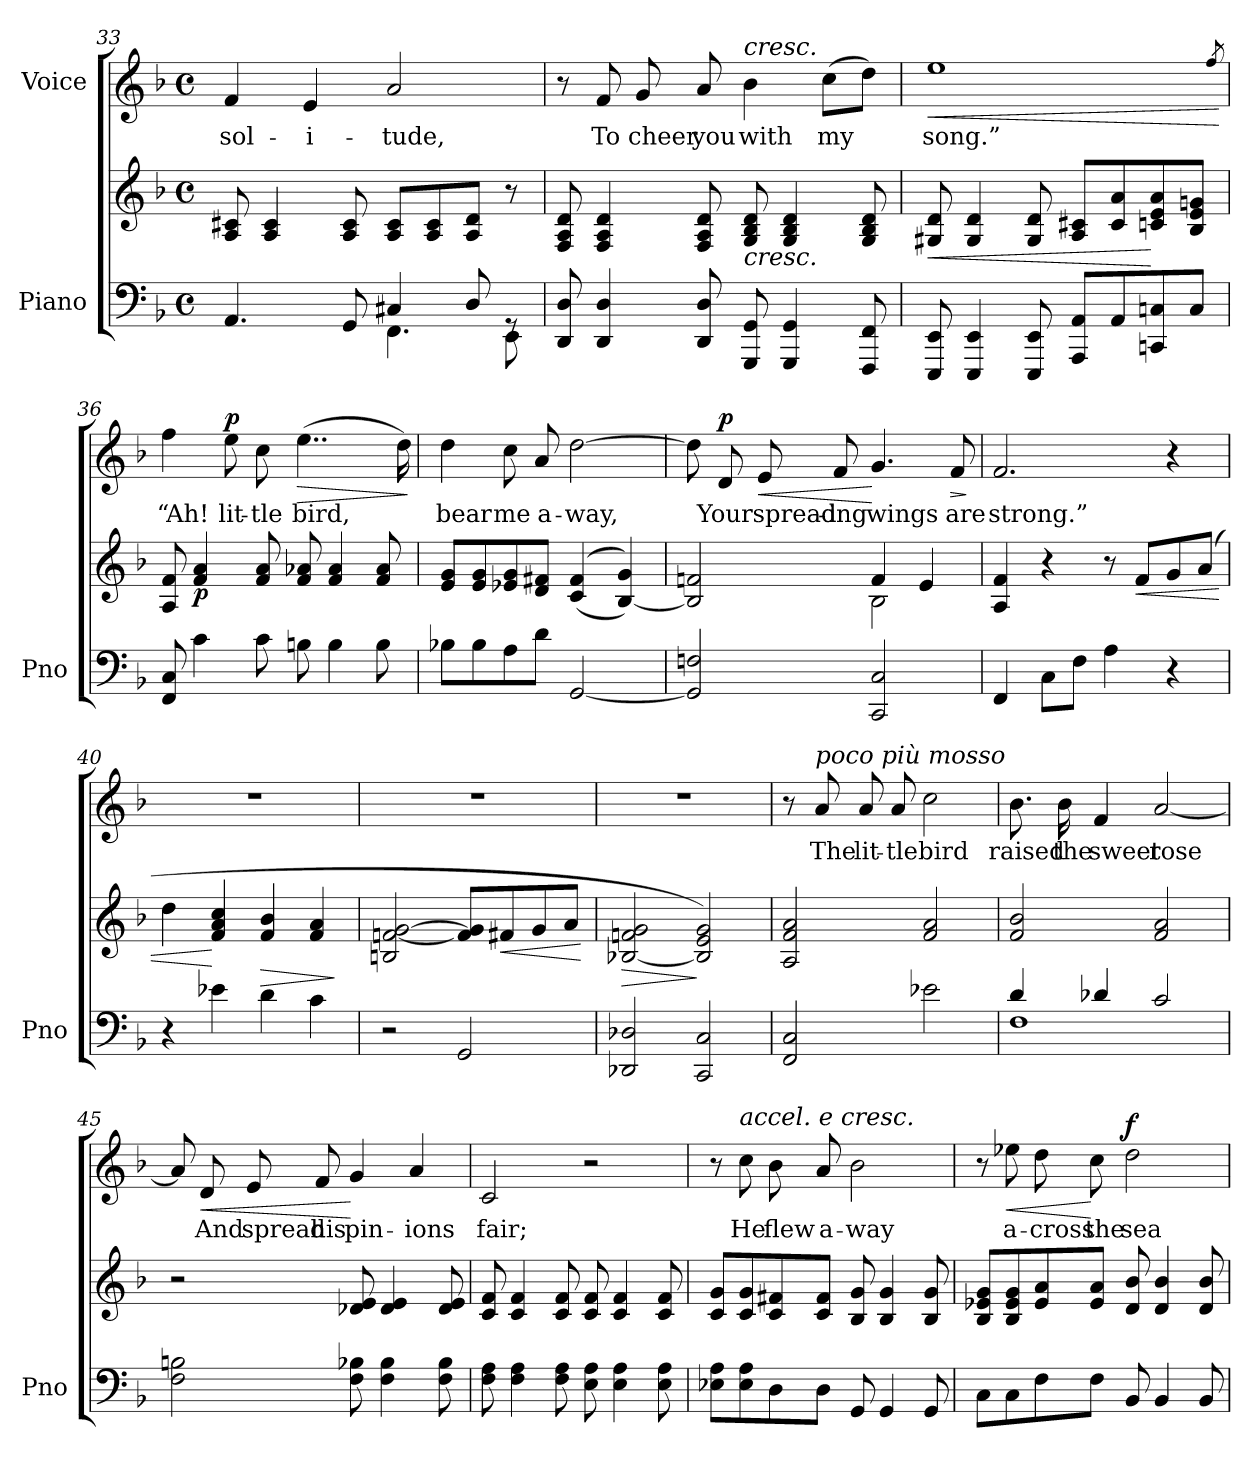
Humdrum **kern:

**kern	**kern	**dynam	**kern	**text	**dynam
*part2	*part2	*part2	*part1	*part1	*part1
*staff3	*staff2	*staff2/3	*staff1	*staff1	*staff1
*I"Piano	*	*	*I"Voice	*	*
*I'Pno	*	*	*	*	*
!!LO:LB:g=z
*clefF4	*clefG2	*	*clefG2	*	*
*k[b-]	*k[b-]	*	*k[b-]	*	*
*M4/4	*M4/4	*	*M4/4	*	*
*met(c)	*met(c)	*	*met(c)	*	*
=33	=33	=33	=33	=33	=33
*^	*	*	*	*	*
!	!	!	!	!	!LO:LY:b	!
4.AA/	2ryy	8A/ 8c#X/	.	4f/	sol-	.
.	.	4A/ 4c#/	.	.	.	.
!	!	!	!	!	!LO:LY:b	!
.	.	.	.	4e/	-i-	.
8GG/	.	8A/ 8c#/	.	.	.	.
!	!	!	!	!	!LO:LY:b	!
4C#X/	4.FF\	8A/ 8c#/L	.	2a/	-tude,	.
.	.	8A/ 8c#/	.	.	.	.
8D/	.	8A/ 8d/J	.	.	.	.
8rGG	8EE\	8r	.	.	.	.
*v	*v	*	*	*	*	*
=34	=34	=34	=34	=34	=34
8DD/ 8D/	8F/ 8A/ 8d/	.	8r	.	.
!	!	!	!	!LO:LY:b	!
4DD/ 4D/	4F/ 4A/ 4d/	.	8f/	To	.
!	!	!	!	!LO:LY:b	!
.	.	.	8g/	cheer	.
!	!	!	!	!LO:LY:b	!
8DD/ 8D/	8F/ 8A/ 8d/	.	8a/	you	.
!	!	!	!LO:TX:a:i:t=cresc.	!	!
!	!LO:TX:b:i:t=cresc.	!	!	!	!
!	!	!	!	!LO:LY:b	!
8GGG/ 8GG/	8G/ 8B-/ 8d/	.	4b-\	with	.
4GGG/ 4GG/	4G/ 4B-/ 4d/	.	.	.	.
!	!	!	!	!LO:LY:b	!
.	.	.	(>8cc\L	my	.
8FFF/ 8FF/	8G/ 8B-/ 8d/	.	8dd\J)	.	.
=35	=35	=35	=35	=35	=35
!	!	!LO:HP:b	!	!LO:LY:b	!LO:HP:b
8EEE/ 8EE/	8G#X/ 8d/	<	1ee	song.”	<
4EEE/ 4EE/	4G#/ 4d/	.	.	.	.
8EEE/ 8EE/	8G#/ 8d/	.	.	.	.
8AAA/ 8AA/L	8A/ 8c#X/L	.	.	.	.
8AA/	8c#/ 8a/	.	.	.	.
8CCn/ 8Cn/	8cn/ 8e/ 8a/	[	.	.	.
8C/J	8B-/ 8e/ 8gn/J	.	.	.	.
.	.	.	8qff/	.	.
.	.	.	.	.	[
!!LO:PB:g=z
=36	=36	=36	=36	=36	=36
!	!	!LO:DY:b	!	!LO:LY:b	!
!	!	!LO:DY:n=1:b	!	!	!LO:DY:a
!	!	!	!	!	!LO:DY:n=1:a
8FF/ 8C/	8A/ 8f/	f other-dynamics	4ff\	“Ah!	f other-dynamics
!	!	!LO:DY:n=2:b	!	!	!
4c\	4f/ 4a/	p	.	.	.
!	!	!	!	!LO:LY:b	!LO:DY:n=2:a
.	.	.	8ee\	lit-	p
!	!	!	!	!LO:LY:b	!
8c\	8f/ 8a/	.	8cc\	-tle	.
!	!	!	!	!LO:LY:b	!LO:HP:b
8Bn\	8f/ 8a-X/	.	(>4..ee\	bird,	>
4B\	4f/ 4a-/	.	.	.	.
8B\	8f/ 8a-/	.	.	.	.
.	.	.	16dd\)	.	.
.	.	.	.	.	]
=37	=37	=37	=37	=37	=37
!	!	!	!	!LO:LY:b	!
8B-X\L	8e/ 8g/L	.	4dd\	bear	.
8B-\	8e/ 8g/	.	.	.	.
!	!	!	!	!LO:LY:b	!
8A\	8e-X/ 8g/	.	8cc\	me	.
!	!	!	!	!LO:LY:b	!
8d\J	8d/ 8f#X/J	.	8a/	a-	.
!	!	!	!	!LO:LY:b	!
[2GG/	(>(<4c/ 4f#/	.	[2dd\	-way,	.
.	[4B-/ 4g/))	.	.	.	.
=38	=38	=38	=38	=38	=38
*	*^	*	*	*	*
2GG/] 2Fn/	2B-/] 2fn/	2ryy	.	8dd\]	.	.
!	!	!	!	!	!LO:LY:b	!LO:DY:a
.	.	.	.	8d/	Your	p
!	!	!	!	!	!LO:LY:b	!LO:HP:b
.	.	.	.	8e/	spread-	<
!	!	!	!	!	!LO:LY:b	!
.	.	.	.	8f/	-ing	.
!	!	!	!	!	!LO:LY:b	!
2CC/ 2C/	4f/	2B-\	.	4.g/	wings	[
.	4e/	.	.	.	.	.
!	!	!	!	!	!LO:LY:b	!LO:HP:b
.	.	.	.	8f/	are	>
*	*v	*v	*	*	*	*
.	.	.	.	.	]
!!LO:LB:g=z
=39	=39	=39	=39	=39	=39
!	!	!	!	!LO:LY:b	!
(>4FF/	4A/ 4f/	.	2.f/	strong.”	.
8C\L	4r	.	.	.	.
8F\J	.	.	.	.	.
4A\	8r	.	.	.	.
!	!	!LO:HP:b	!	!	!
.	8f/L	<	.	.	.
4r	8g/	.	4r	.	.
.	(8a/J	.	.	.	.
=40	=40	=40	=40	=40	=40
4r	4dd\	.	1r	.	.
4e-X\	4f/ 4a/ 4cc/	[	.	.	.
!	!	!LO:HP:b	!	!	!
4d\	4f/ 4b-/	>	.	.	.
4c\	4f/ 4a/	.	.	.	.
.	.	]	.	.	.
=41	=41	=41	=41	=41	=41
2r	2Bn/ [2fn/ [2g/	.	1r	.	.
2GG/	8f/] 8g/]L	.	.	.	.
!	!	!LO:HP:b	!	!	!
.	8f#X/	<	.	.	.
.	8g/	.	.	.	.
.	8a/J	.	.	.	.
.	.	[	.	.	.
=42	=42	=42	=42	=42	=42
!	!	!LO:HP:b	!	!	!
2DD-X/ 2D-X/	[2B-X/ 2fn/ 2g/	>	1r	.	.
2CC/ 2C/	2B-/] 2e/ 2g/)	]	.	.	.
!!LO:LB:g=z
=43	=43	=43	=43	=43	=43
2FF/ 2C/	2A/ 2f/ 2a/	.	8r	.	.
!	!	!	!LO:TX:a:i:t=poco più mosso	!	!
!	!	!	!	!LO:LY:b	!
.	.	.	8a/	The	.
!	!	!	!	!LO:LY:b	!
.	.	.	8a/	lit-	.
!	!	!	!	!LO:LY:b	!
.	.	.	8a/	-tle	.
!	!	!	!	!LO:LY:b	!
2e-X\	2f/ 2a/	.	2cc\	bird	.
=44	=44	=44	=44	=44	=44
*^	*	*	*	*	*
!	!	!	!	!	!LO:LY:b	!
4d/	1F	2f/ 2b-/	.	8.b-\	raised	.
!	!	!	!	!	!LO:LY:b	!
.	.	.	.	16b-\	the	.
!	!	!	!	!	!LO:LY:b	!
4d-X/	.	.	.	4f/	sweet	.
!	!	!	!	!	!LO:LY:b	!
2c/	.	2f/ 2a/	.	[2a/	rose	.
*v	*v	*	*	*	*	*
=45	=45	=45	=45	=45	=45
2F\ 2Bn\	2r	.	8a/]	.	.
!	!	!	!	!LO:LY:b	!LO:HP:b
.	.	.	8d/	And	<
!	!	!	!	!LO:LY:b	!
.	.	.	8e/	spread	.
!	!	!	!	!LO:LY:b	!
.	.	.	8f/	his	.
!	!	!	!	!LO:LY:b	!
8F\ 8B-X\	8d-X/ 8e/	.	4g/	pin-	[
4F\ 4B-\	4d-/ 4e/	.	.	.	.
!	!	!	!	!LO:LY:b	!
.	.	.	4a/	-ions	.
8F\ 8B-\	8d-/ 8e/	.	.	.	.
!!LO:LB:g=z
=46	=46	=46	=46	=46	=46
!	!	!	!	!LO:LY:b	!
8F\ 8A\	8c/ 8f/	.	2c/	fair;	.
4F\ 4A\	4c/ 4f/	.	.	.	.
8F\ 8A\	8c/ 8f/	.	.	.	.
8E\ 8A\	8c/ 8f/	.	2r	.	.
4E\ 4A\	4c/ 4f/	.	.	.	.
8E\ 8A\	8c/ 8f/	.	.	.	.
=47	=47	=47	=47	=47	=47
8E-X\ 8A\L	8c/ 8g/L	.	8r	.	.
!	!	!	!LO:TX:a:i:t=accel. e cresc.	!	!
!	!	!	!	!LO:LY:b	!
8E-\ 8A\	8c/ 8g/	.	8cc\	He	.
!	!	!	!	!LO:LY:b	!
8D\	8c/ 8f#X/	.	8b-\	flew	.
!	!	!	!	!LO:LY:b	!
8D\J	8c/ 8f#/J	.	8a/	a-	.
!	!	!	!	!LO:LY:b	!
8GG/	8B-/ 8g/	.	2b-\	-way	.
4GG/	4B-/ 4g/	.	.	.	.
8GG/	8B-/ 8g/	.	.	.	.
=48	=48	=48	=48	=48	=48
8C\L	8B-/ 8e-X/ 8g/L	.	8r	.	.
!	!	!	!	!LO:LY:b	!LO:HP:b
8C\	8B-/ 8e-/ 8g/	.	8ee-X\	a-	<
!	!	!	!	!LO:LY:b	!
8F\	8e-/ 8a/	.	8dd\	-cross	.
!	!	!	!	!LO:LY:b	!
8F\J	8e-/ 8a/J	.	8cc\	the	[
!	!	!	!	!LO:LY:b	!LO:DY:a
8BB-/	8d/ 8b-/	.	2dd\	sea	f
4BB-/	4d/ 4b-/	.	.	.	.
8BB-/	8d/ 8b-/	.	.	.	.
=	=	=	=	=	=
*-	*-	*-	*-	*-	*-
